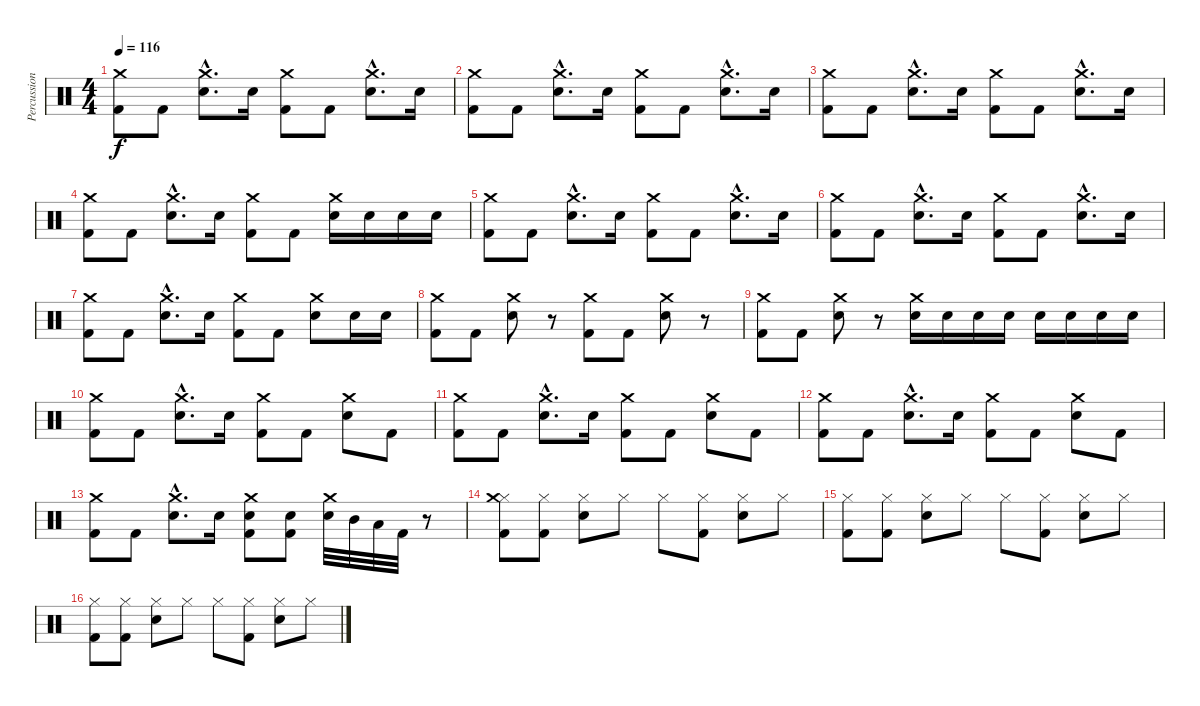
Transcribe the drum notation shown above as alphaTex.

\track ("Percussion" "Percussion") {instrument percussion}
\staff {score}
\articulation defaults
\ts (4 4)
\tempo 116
\clef neutral
\ks c
("Crash medium (hit)" "Kick (hit) 2").8{dy f} "Kick (hit) 2".8 ("Crash medium (hit)"{hac} "Snare (hit) 2"{hac}).8{d} "Snare (hit) 2".16 ("Crash medium (hit)" "Kick (hit) 2").8 "Kick (hit) 2".8 ("Crash medium (hit)"{hac} "Snare (hit) 2"{hac}).8{d} "Snare (hit) 2".16 |
("Crash medium (hit)" "Kick (hit) 2").8 "Kick (hit) 2".8 ("Crash medium (hit)"{hac} "Snare (hit) 2"{hac}).8{d} "Snare (hit) 2".16 ("Crash medium (hit)" "Kick (hit) 2").8 "Kick (hit) 2".8 ("Crash medium (hit)"{hac} "Snare (hit) 2"{hac}).8{d} "Snare (hit) 2".16 |
("Crash medium (hit)" "Kick (hit) 2").8 "Kick (hit) 2".8 ("Crash medium (hit)"{hac} "Snare (hit) 2"{hac}).8{d} "Snare (hit) 2".16 ("Crash medium (hit)" "Kick (hit) 2").8 "Kick (hit) 2".8 ("Crash medium (hit)"{hac} "Snare (hit) 2"{hac}).8{d} "Snare (hit) 2".16 |
("Crash medium (hit)" "Kick (hit) 2").8 "Kick (hit) 2".8 ("Crash medium (hit)"{hac} "Snare (hit) 2"{hac}).8{d} "Snare (hit) 2".16 ("Crash medium (hit)" "Kick (hit) 2").8 "Kick (hit) 2".8 ("Crash medium (hit)" "Snare (hit) 2").16 "Snare (hit) 2".16 "Snare (hit) 2".16 "Snare (hit) 2".16 |
("Crash medium (hit)" "Kick (hit) 2").8 "Kick (hit) 2".8 ("Crash medium (hit)"{hac} "Snare (hit) 2"{hac}).8{d} "Snare (hit) 2".16 ("Crash medium (hit)" "Kick (hit) 2").8 "Kick (hit) 2".8 ("Crash medium (hit)"{hac} "Snare (hit) 2"{hac}).8{d} "Snare (hit) 2".16 |
("Crash medium (hit)" "Kick (hit) 2").8 "Kick (hit) 2".8 ("Crash medium (hit)"{hac} "Snare (hit) 2"{hac}).8{d} "Snare (hit) 2".16 ("Crash medium (hit)" "Kick (hit) 2").8 "Kick (hit) 2".8 ("Crash medium (hit)"{hac} "Snare (hit) 2"{hac}).8{d} "Snare (hit) 2".16 |
("Crash medium (hit)" "Kick (hit) 2").8 "Kick (hit) 2".8 ("Crash medium (hit)"{hac} "Snare (hit) 2"{hac}).8{d} "Snare (hit) 2".16 ("Crash medium (hit)" "Kick (hit) 2").8 "Kick (hit) 2".8 ("Crash medium (hit)" "Snare (hit) 2").8 "Snare (hit) 2".16 "Snare (hit) 2".16 |
("Crash medium (hit)" "Kick (hit) 2").8 "Kick (hit) 2".8 ("Crash medium (hit)" "Snare (hit) 2").8 r.8 ("Crash medium (hit)" "Kick (hit) 2").8 "Kick (hit) 2".8 ("Crash medium (hit)" "Snare (hit) 2").8 r.8 |
("Crash medium (hit)" "Kick (hit) 2").8 "Kick (hit) 2".8 ("Crash medium (hit)" "Snare (hit) 2").8 r.8 ("Crash medium (hit)" "Snare (hit) 2").16 "Snare (hit) 2".16 "Snare (hit) 2".16 "Snare (hit) 2".16 "Snare (hit) 2".16 "Snare (hit) 2".16 "Snare (hit) 2".16 "Snare (hit) 2".16 |
("Crash medium (hit)" "Kick (hit) 2").8 "Kick (hit) 2".8 ("Crash medium (hit)"{hac} "Snare (hit) 2"{hac}).8{d} "Snare (hit) 2".16 ("Crash medium (hit)" "Kick (hit) 2").8 "Kick (hit) 2".8 ("Crash medium (hit)" "Snare (hit) 2").8 "Kick (hit) 2".8 |
("Crash medium (hit)" "Kick (hit) 2").8 "Kick (hit) 2".8 ("Crash medium (hit)"{hac} "Snare (hit) 2"{hac}).8{d} "Snare (hit) 2".16 ("Crash medium (hit)" "Kick (hit) 2").8 "Kick (hit) 2".8 ("Crash medium (hit)" "Snare (hit) 2").8 "Kick (hit) 2".8 |
("Crash medium (hit)" "Kick (hit) 2").8 "Kick (hit) 2".8 ("Crash medium (hit)"{hac} "Snare (hit) 2"{hac}).8{d} "Snare (hit) 2".16 ("Crash medium (hit)" "Kick (hit) 2").8 "Kick (hit) 2".8 ("Crash medium (hit)" "Snare (hit) 2").8 "Kick (hit) 2".8 |
("Crash medium (hit)" "Kick (hit) 2").8 "Kick (hit) 2".8 ("Crash medium (hit)"{hac} "Snare (hit) 2"{hac}).8{d} "Snare (hit) 2".16 ("Crash medium (hit)" "Snare (hit) 2" "Kick (hit) 2").8 ("Snare (hit) 2" "Kick (hit) 2").8 ("Crash medium (hit)" "Snare (hit) 2").32 "Mid Tom (hit)".32 "Low Tom (hit)".32 "Kick (hit) 2".32 r.8 |
("Hi-Hat (closed)" "Crash medium (hit)" "Kick (hit) 2").8 ("Hi-Hat (closed)" "Kick (hit) 2").8 ("Hi-Hat (closed)" "Snare (hit) 2").8 "Hi-Hat (closed)".8 "Hi-Hat (closed)".8 ("Hi-Hat (closed)" "Kick (hit) 2").8 ("Hi-Hat (closed)" "Snare (hit) 2").8 "Hi-Hat (closed)".8 |
("Hi-Hat (closed)" "Kick (hit) 2").8 ("Hi-Hat (closed)" "Kick (hit) 2").8 ("Hi-Hat (closed)" "Snare (hit) 2").8 "Hi-Hat (closed)".8 "Hi-Hat (closed)".8 ("Hi-Hat (closed)" "Kick (hit) 2").8 ("Hi-Hat (closed)" "Snare (hit) 2").8 "Hi-Hat (closed)".8 |
("Hi-Hat (closed)" "Kick (hit) 2").8 ("Hi-Hat (closed)" "Kick (hit) 2").8 ("Hi-Hat (closed)" "Snare (hit) 2").8 "Hi-Hat (closed)".8 "Hi-Hat (closed)".8 ("Hi-Hat (closed)" "Kick (hit) 2").8 ("Hi-Hat (closed)" "Snare (hit) 2").8 "Hi-Hat (closed)".8
